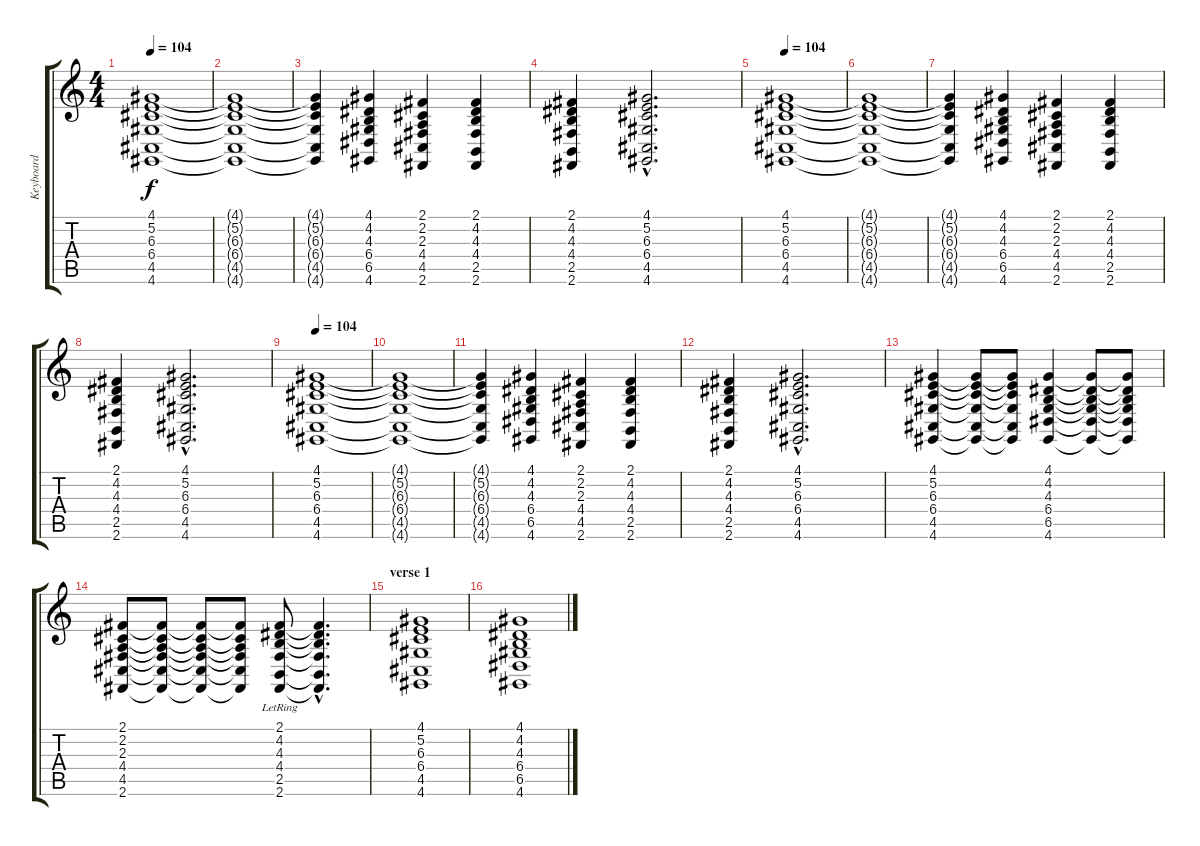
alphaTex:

\track ("Keyboard" "Keyboard") {instrument pad2warm}
\staff {score tabs}
\tuning (E4 B3 G3 D3 A2 E2) {hide}
\ts (4 4)
\tempo 104
\clef g2
\ks c
(4.1 5.2 6.3 6.4 4.5 4.6).1{dy f volume 11} |
(4.1{t} 5.2{t} 6.3{t} 6.4{t} 4.5{t} 4.6{t}).1 |
(4.1{t} 5.2{t} 6.3{t} 6.4{t} 4.5{t} 4.6{t}).4 (4.1 4.2 4.3 6.4 6.5 4.6).4 (2.1 2.2 2.3 4.4 4.5 2.6).4 (2.1 4.2 4.3 4.4 2.5 2.6).4 |
(2.1 4.2 4.3 4.4 2.5 2.6).4 (4.1{hac} 5.2{hac} 6.3{hac} 6.4{hac} 4.5{hac} 4.6{hac}).2{d} |
\tempo 104
(4.1 5.2 6.3 6.4 4.5 4.6).1{volume 11} |
(4.1{t} 5.2{t} 6.3{t} 6.4{t} 4.5{t} 4.6{t}).1 |
(4.1{t} 5.2{t} 6.3{t} 6.4{t} 4.5{t} 4.6{t}).4 (4.1 4.2 4.3 6.4 6.5 4.6).4 (2.1 2.2 2.3 4.4 4.5 2.6).4 (2.1 4.2 4.3 4.4 2.5 2.6).4 |
(2.1 4.2 4.3 4.4 2.5 2.6).4 (4.1{hac} 5.2{hac} 6.3{hac} 6.4{hac} 4.5{hac} 4.6{hac}).2{d} |
\tempo 104
(4.1 5.2 6.3 6.4 4.5 4.6).1{volume 11} |
(4.1{t} 5.2{t} 6.3{t} 6.4{t} 4.5{t} 4.6{t}).1 |
(4.1{t} 5.2{t} 6.3{t} 6.4{t} 4.5{t} 4.6{t}).4 (4.1 4.2 4.3 6.4 6.5 4.6).4 (2.1 2.2 2.3 4.4 4.5 2.6).4 (2.1 4.2 4.3 4.4 2.5 2.6).4 |
(2.1 4.2 4.3 4.4 2.5 2.6).4 (4.1{hac} 5.2{hac} 6.3{hac} 6.4{hac} 4.5{hac} 4.6{hac}).2{d} |
(4.1 5.2 6.3 6.4 4.5 4.6).4 (4.1{t} 5.2{t} 6.3{t} 6.4{t} 4.5{t} 4.6{t}).8 (4.1{t} 5.2{t} 6.3{t} 6.4{t} 4.5{t} 4.6{t}).8 (4.1 4.2 4.3 6.4 6.5 4.6).4 (4.1{t} 4.2{t} 4.3{t} 6.4{t} 6.5{t} 4.6{t}).8 (4.1{t} 4.2{t} 4.3{t} 6.4{t} 6.5{t} 4.6{t}).8 |
(2.1 2.2 2.3 4.4 4.5 2.6).8 (2.1{t} 2.2{t} 2.3{t} 4.4{t} 4.5{t} 2.6{t}).8 (2.1{t} 2.2{t} 2.3{t} 4.4{t} 4.5{t} 2.6{t}).8 (2.1{t} 2.2{t} 2.3{t} 4.4{t} 4.5{t} 2.6{t}).8 (2.1{lr} 4.2 4.3 4.4 2.5 2.6).8 (2.1{hac t} 4.2{hac t} 4.3{hac t} 4.4{hac t} 2.5{hac t} 2.6{hac t}).4{d} |
\section ("" "verse 1")
(4.1 5.2 6.3 6.4 4.5 4.6).1 |
(4.1 4.2 4.3 6.4 6.5 4.6).1
